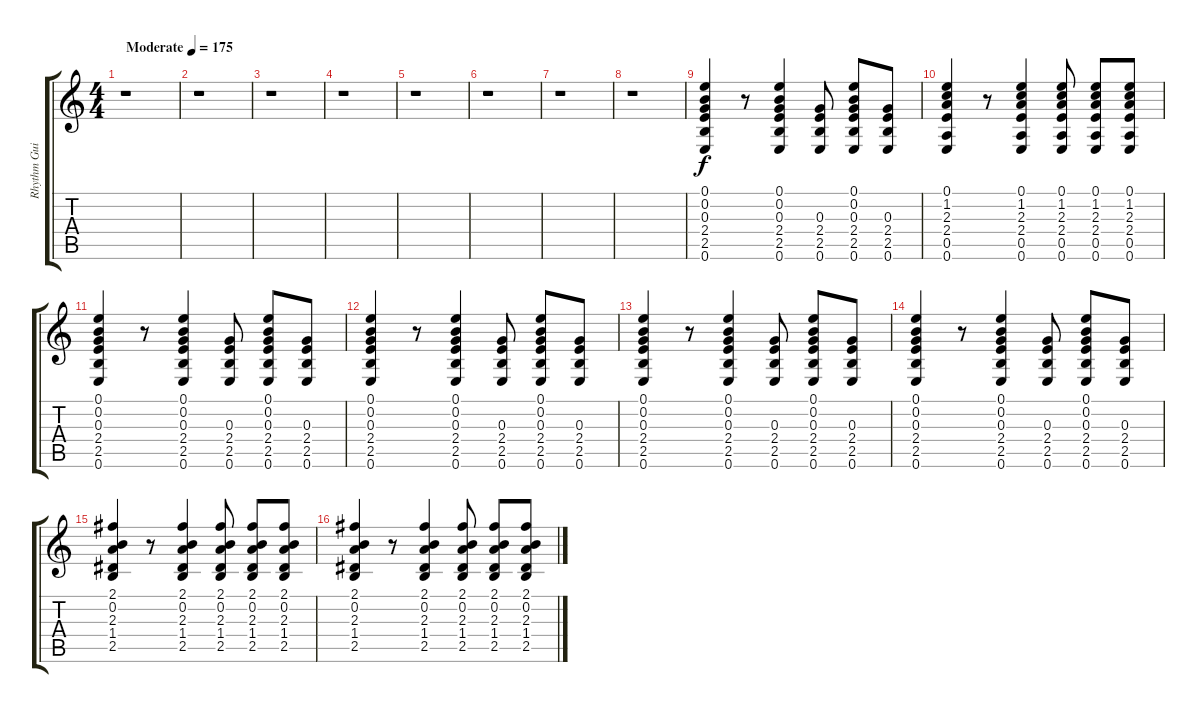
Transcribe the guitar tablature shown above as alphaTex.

\track ("Rhythm Guitar" "Rhythm Gui") {instrument electricguitarclean}
\staff {score tabs}
\tuning (E4 B3 G3 D3 A2 E2) {hide}
\ts (4 4)
\tempo (175 "Moderate")
\clef g2
\ks c
r.1{dy f instrument electricguitarclean} |
r.1 |
r.1 |
r.1 |
r.1 |
r.1 |
r.1 |
r.1 |
(0.1 0.2 0.3 2.4 2.5 0.6).4 r.8 (0.1 0.2 0.3 2.4 2.5 0.6).4 (0.3 2.4 2.5 0.6).8 (0.1 0.2 0.3 2.4 2.5 0.6).8 (0.3 2.4 2.5 0.6).8 |
(0.1 1.2 2.3 2.4 0.5 0.6).4 r.8 (0.1 1.2 2.3 2.4 0.5 0.6).4 (0.1 1.2 2.3 2.4 0.5 0.6).8 (0.1 1.2 2.3 2.4 0.5 0.6).8 (0.1 1.2 2.3 2.4 0.5 0.6).8 |
(0.1 0.2 0.3 2.4 2.5 0.6).4 r.8 (0.1 0.2 0.3 2.4 2.5 0.6).4 (0.3 2.4 2.5 0.6).8 (0.1 0.2 0.3 2.4 2.5 0.6).8 (0.3 2.4 2.5 0.6).8 |
(0.1 0.2 0.3 2.4 2.5 0.6).4 r.8 (0.1 0.2 0.3 2.4 2.5 0.6).4 (0.3 2.4 2.5 0.6).8 (0.1 0.2 0.3 2.4 2.5 0.6).8 (0.3 2.4 2.5 0.6).8 |
(0.1 0.2 0.3 2.4 2.5 0.6).4 r.8 (0.1 0.2 0.3 2.4 2.5 0.6).4 (0.3 2.4 2.5 0.6).8 (0.1 0.2 0.3 2.4 2.5 0.6).8 (0.3 2.4 2.5 0.6).8 |
(0.1 0.2 0.3 2.4 2.5 0.6).4 r.8 (0.1 0.2 0.3 2.4 2.5 0.6).4 (0.3 2.4 2.5 0.6).8 (0.1 0.2 0.3 2.4 2.5 0.6).8 (0.3 2.4 2.5 0.6).8 |
(2.1 0.2 2.3 1.4 2.5).4 r.8 (2.1 0.2 2.3 1.4 2.5).4 (2.1 0.2 2.3 1.4 2.5).8 (2.1 0.2 2.3 1.4 2.5).8 (2.1 0.2 2.3 1.4 2.5).8 |
(2.1 0.2 2.3 1.4 2.5).4 r.8 (2.1 0.2 2.3 1.4 2.5).4 (2.1 0.2 2.3 1.4 2.5).8 (2.1 0.2 2.3 1.4 2.5).8 (2.1 0.2 2.3 1.4 2.5).8
